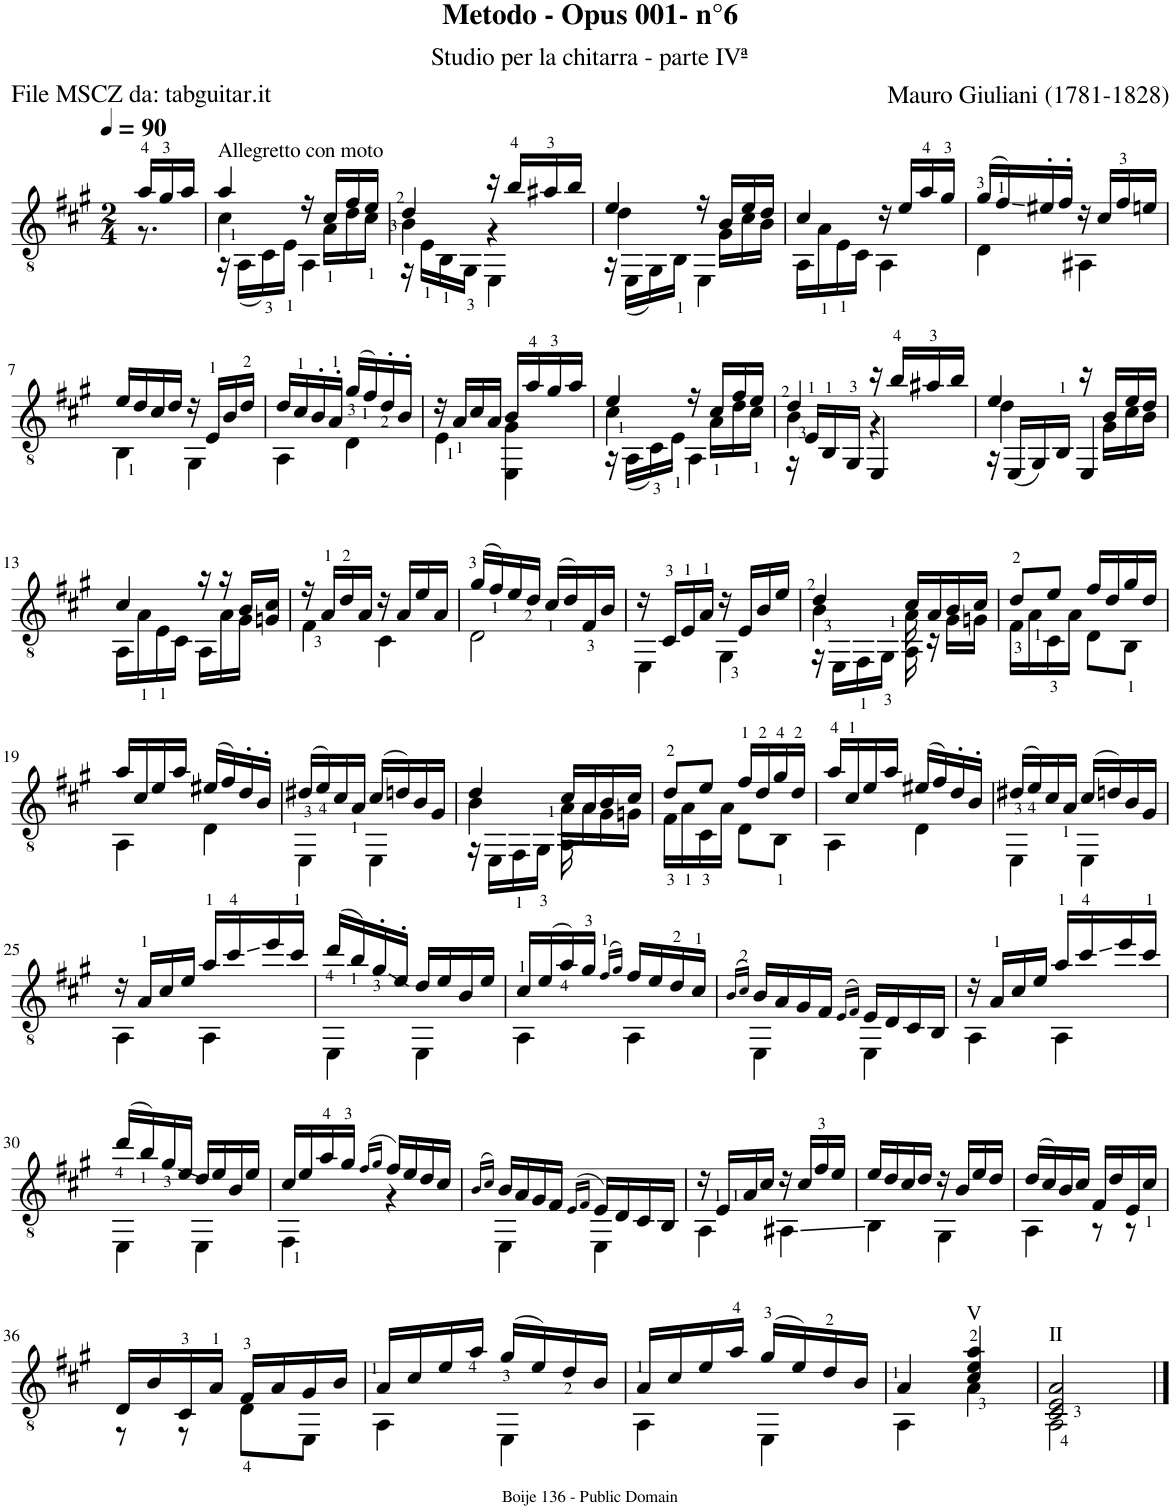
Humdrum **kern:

**kern
*part1
*staff1
*I"Guitar
*I'Guit.
*clefGv2
*k[f#c#g#]
*M2/4
*MM90
=1
*^
16a/LL	8.r
16g#/	.
16a/JJ	.
=2	=2
*	*^
!LO:TX:a:t=Allegretto con moto	!	!
4a/	4c#\	16r
.	.	(16AA\LL
.	.	16C#\)
.	.	16E\JJ
16r	16ryy	4AA\
16c#/LL	16A\LL	.
16f#/	16d\	.
16e/JJ	16c#\JJ	.
=3	=3	=3
4d/	4B\	16r
.	.	16E\LL
.	.	16BB\
.	.	16GG#\JJ
16r	4r	4EE\
16b/LL	.	.
16a#X/	.	.
16b/JJ	.	.
=4	=4	=4
4e/	4d\	16r
.	.	(16EE\LL
.	.	16GG#\)
.	.	16BB\JJ
16r	16ryy	4EE\
16B/LL	16G#\LL	.
16e/	16c#\	.
16d/JJ	16B\JJ	.
*	*v	*v
=5	=5
4c#/	16AA\LL
.	16A\
.	16E\
.	16C#\JJ
16r	4AA\
16e/LL	.
16a/	.
16g#/JJ	.
=6	=6
(16g#/LL	4D\
16f#/)	.
16e#X'/	.
16f#'/JJ	.
16r	4AA#X\
16c#/LL	.
16f#/	.
16en/JJ	.
!!LO:LB:g=z	!!
=7	=7
16e/LL	4BB\
16d/	.
16c#/	.
16d/JJ	.
16r	4GG#\
16E/LL	.
16B/	.
16d/JJ	.
=8	=8
16d/LL	4AA\
16c#/	.
16B'/	.
16A'/JJ	.
(16g#/LL	4D\
16f#/)	.
16d'/	.
16B'/JJ	.
=9	=9
16r	4E\
16A/LL	.
16c#/	.
16A/JJ	.
16B/LL	4EE\ 4G#\
16a/	.
16g#/	.
16a/JJ	.
=10	=10
*	*^
4e/	4c#\	16r
.	.	(16AA\LL
.	.	16C#\)
.	.	16E\JJ
16r	16ryy	4AA\
16c#/LL	16A\LL	.
16f#/	16d\	.
16e/JJ	16c#\JJ	.
=11	=11	=11
4d/	4B\	16r
.	.	16E/LL
.	.	16BB/
.	.	16GG#/JJ
16r	4r	4EE/
16b/LL	.	.
16a#X/	.	.
16b/JJ	.	.
=12	=12	=12
4e/	4d\	16r
.	.	(16EE/LL
.	.	16GG#/)
.	.	16BB/JJ
16r	16ryy	4EE/
16B/LL	16G#\LL	.
16e/	16c#\	.
16d/JJ	16B\JJ	.
*	*v	*v
!!LO:LB:g=z
=13	=13
4c#/	16AA\LL
.	16A\
.	16E\
.	16C#\JJ
16r	16AA\LL
16r	16A\
16B/LL	16G#\JJ
16Gn/ 16c#/JJ	16ryy
=14	=14
16r	4F#\
16A/LL	.
16d/	.
16A/JJ	.
16r	4C#\
16A/LL	.
16e/	.
16A/JJ	.
=15	=15
(16g#/LL	2D\
16f#/)	.
16e/	.
16d/JJ	.
(16c#/LL	.
16d/)	.
16F#/	.
16B/JJ	.
=16	=16
16r	4EE\
16C#/LL	.
16E/	.
16A/JJ	.
16r	4GG#\
16E/LL	.
16B/	.
16e/JJ	.
=17	=17
*	*^
4d/	4B\	16r
.	.	16EE\LL
.	.	16FF#\
.	.	16GG#\JJ
16c#/LL	16A\	16AA\
16A/	16r	8.ryy
16B/	16G#\LL	.
16c#/JJ	16Gn\JJ	.
*	*v	*v
=18	=18
8d/L	16F#\LL
.	16A\
8e/J	16C#\
.	16A\JJ
16f#/LL	8D\L
16d/	.
16g#/	8BB\J
16d/JJ	.
!!LO:LB:g=z	!!
=19	=19
16a/LL	4AA\
16c#/	.
16e/	.
16a/JJ	.
(16e#X/LL	4D\
16f#/)	.
16d'/	.
16B'/JJ	.
=20	=20
(16d#X/LL	4EE\
16e/)	.
16c#/	.
16A/JJ	.
(16c#/LL	4EE\
16dn/)	.
16B/	.
16G#/JJ	.
=21	=21
*	*^
4d/	4B\	16r
.	.	16EE\LL
.	.	16FF#\
.	.	16GG#\JJ
16c#/LL	16A\LL	16AA\
16A/	16A\	8.ryy
16B/	16G#\	.
16c#/JJ	16Gn\JJ	.
*	*v	*v
=22	=22
8d/L	16F#\LL
.	16A\
8e/J	16C#\
.	16A\JJ
16f#/LL	8D\L
16d/	.
16g#/	8BB\J
16d/JJ	.
=23	=23
16a/LL	4AA\
16c#/	.
16e/	.
16a/JJ	.
(16e#X/LL	4D\
16f#/)	.
16d'/	.
16B'/JJ	.
=24	=24
(16d#X/LL	4EE\
16e/)	.
16c#/	.
16A/JJ	.
(16c#/LL	4EE\
16dn/)	.
16B/	.
16G#/JJ	.
!!LO:LB:g=z	!!
=25	=25
16r	4AA\
16A/LL	.
16c#/	.
16e/JJ	.
16a/LL	4AA\
16cc#/	.
16ee/	.
16cc#/JJ	.
=26	=26
(16dd/LL	4EE\
16b/)	.
16g#'/	.
16e'/JJ	.
16d/LL	4EE\
16e/	.
16B/	.
16e/JJ	.
=27	=27
16c#/LL	4AA\
(16e/	.
16a/)	.
16g#/JJ	.
(16qf#/LL	.
16qg#/JJ)	.
16f#/LL	4AA\
16e/	.
16d/	.
16c#/JJ	.
=28	=28
(16qB/LL	.
16qc#/JJ)	.
16B/LL	4EE\
16A/	.
16G#/	.
16F#/JJ	.
(16qE/LL	.
16qF#/JJ)	.
16E/LL	4EE\
16D/	.
16C#/	.
16BB/JJ	.
=29	=29
16r	4AA\
16A/LL	.
16c#/	.
16e/JJ	.
16a/LL	4AA\
16cc#/	.
16ee/	.
16cc#/JJ	.
!!LO:LB:g=z	!!
=30	=30
(16dd/LL	4EE\
16b/)	.
16g#/	.
16e/JJ	.
16d/LL	4EE\
16e/	.
16B/	.
16e/JJ	.
=31	=31
16c#/LL	4FF#\
16e/	.
16a/	.
16g#/JJ	.
(16qf#/LL	.
16qg#/JJ	.
16f#/LL)	4r
16e/	.
16d/	.
16c#/JJ	.
=32	=32
(16qB/LL	.
16qc#/JJ)	.
16B/LL	4EE\
16A/	.
16G#/	.
16F#/JJ	.
(16qE/LL	.
16qF#/JJ	.
16E/LL)	4EE\
16D/	.
16C#/	.
16BB/JJ	.
=33	=33
16r	4AA\
16E/LL	.
16A/	.
16c#/JJ	.
16r	4AA#X\
16c#/LL	.
16f#/	.
16e/JJ	.
=34	=34
16e/LL	4BB\
16d/	.
16c#/	.
16d/JJ	.
16r	4GG#\
16B/LL	.
16e/	.
16d/JJ	.
=35	=35
(16d/LL	4AA\
16c#/)	.
16B/	.
16c#/JJ	.
16F#/LL	8r
16d/	.
16E/	8r
16c#/JJ	.
!!LO:LB:g=z	!!
=36	=36
16D/LL	8r
16B/	.
16C#/	8r
16A/JJ	.
16F#/LL	8D\L
16A/	.
16G#/	8EE\J
16B/JJ	.
=37	=37
16A/LL	4AA\
16c#/	.
16e/	.
16a/JJ	.
(16g#/LL	4EE\
16e/)	.
16d/	.
16B/JJ	.
=38	=38
16A/LL	4AA\
16c#/	.
16e/	.
16a/JJ	.
(16g#/LL	4EE\
16e/)	.
16d/	.
16B/JJ	.
=39	=39
4A/	4AA\
!LO:TX:a:t=V	!
4c#/ 4e/ 4a/	4A\
=40	=40
!LO:TX:a:t=II	!
2C#/ 2E/ 2A/	2AA\
*v	*v
==
*-
